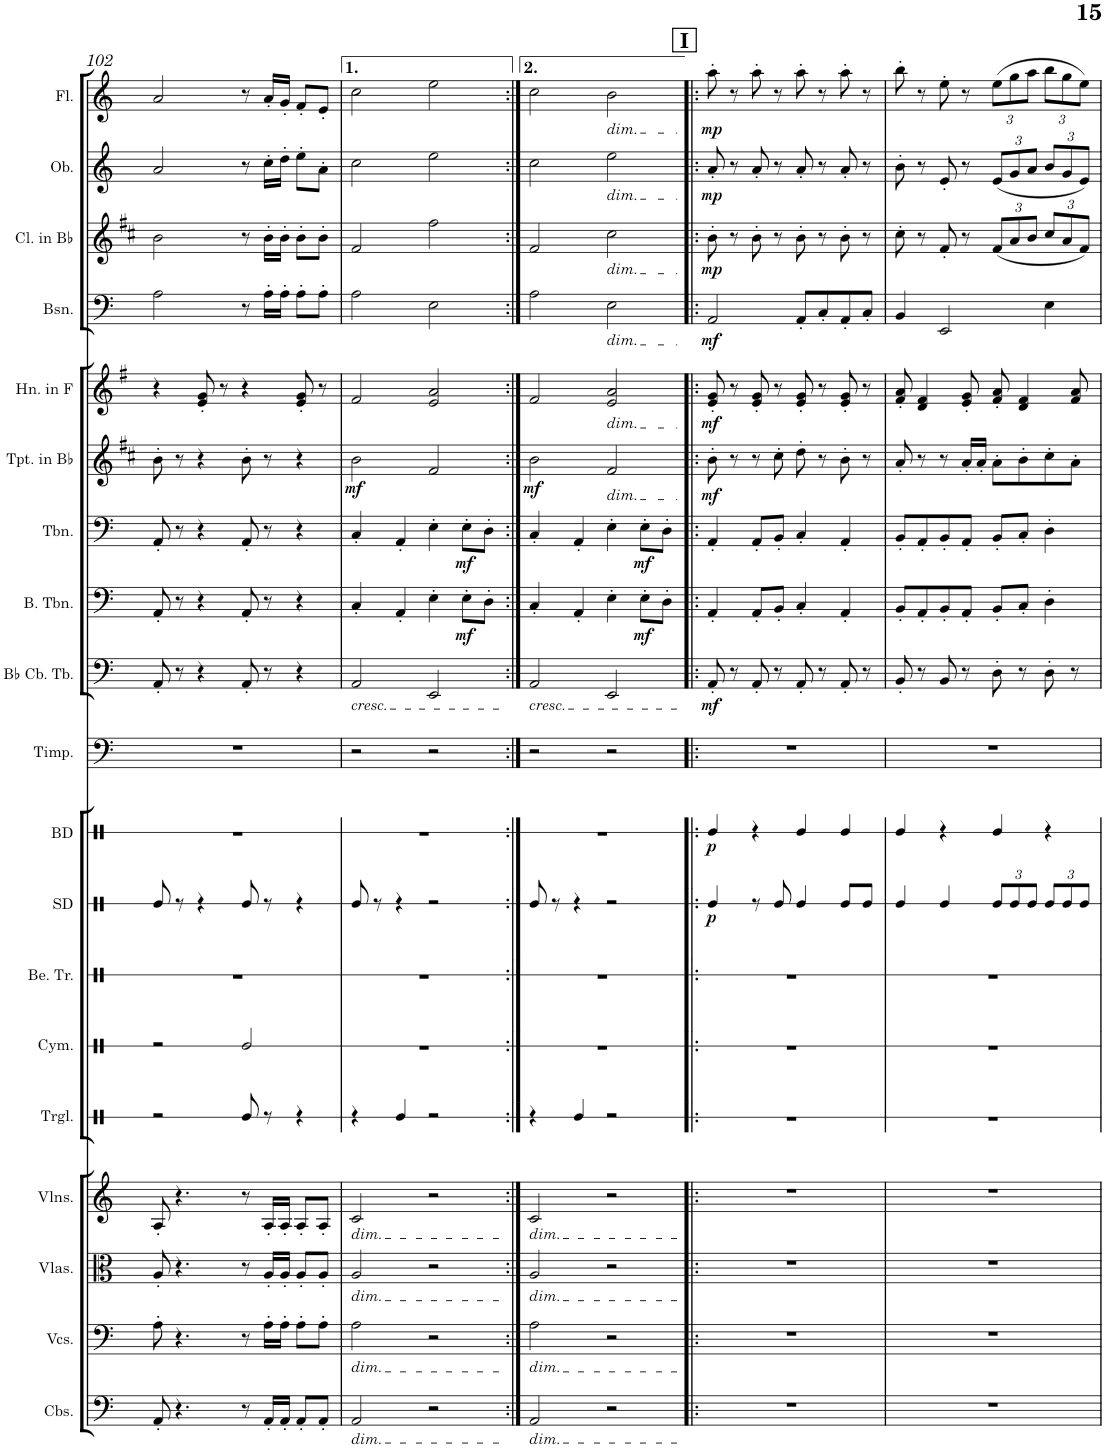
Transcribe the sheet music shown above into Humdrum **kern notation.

**kern	**kern	**kern	**kern	**kern	**kern	**kern	**kern	**dynam	**kern	**dynam	**kern	**kern	**dynam	**kern	**dynam	**kern	**dynam	**kern	**dynam	**kern	**dynam	**kern	**dynam	**kern	**dynam	**kern	**dynam	**kern	**dynam
*part19	*part18	*part17	*part16	*part15	*part14	*part13	*part12	*part12	*part11	*part11	*part10	*part9	*part9	*part8	*part8	*part7	*part7	*part6	*part6	*part5	*part5	*part4	*part4	*part3	*part3	*part2	*part2	*part1	*part1
*staff19	*staff18	*staff17	*staff16	*staff15	*staff14	*staff13	*staff12	*staff12	*staff11	*staff11	*staff10	*staff9	*staff9	*staff8	*staff8	*staff7	*staff7	*staff6	*staff6	*staff5	*staff5	*staff4	*staff4	*staff3	*staff3	*staff2	*staff2	*staff1	*staff1
*I"Contrabasses	*I"Violoncellos	*I"Violas	*I"Violins	*I"Triangle	*I"Cymbals	*I"Bell Tree	*I"Snare Drum	*	*I"Bass Drum	*	*I"Timpani	*I"Bb Contrabass Tuba	*	*I"Bass Trombone	*	*I"Trombone	*	*I"Trumpet in Bb	*	*I"Horn in F	*	*I"Bassoon	*	*I"Clarinet in Bb	*	*I"Oboe	*	*I"Flute	*
*I'Cbs.	*I'Vcs.	*I'Vlas.	*I'Vlns.	*I'Trgl.	*I'Cym.	*I'Be. Tr.	*I'SD	*	*I'BD	*	*I'Timp.	*I'Bb Cb. Tb.	*	*I'B. Tbn.	*	*I'Tbn.	*	*I'Tpt. in Bb	*	*I'Hn. in F	*	*I'Bsn.	*	*I'Cl. in Bb	*	*I'Ob.	*	*I'Fl.	*
!!LO:PB:g=z
*clefF4	*clefF4	*clefC3	*clefG2	*clefX	*clefX	*clefX	*clefX	*	*clefX	*	*clefF4	*clefF4	*	*clefF4	*	*clefF4	*	*clefG2	*	*clefG2	*	*clefF4	*	*clefG2	*	*clefG2	*	*clefG2	*
*Trd7c12	*	*	*	*	*	*	*	*	*	*	*	*	*	*	*	*	*	*Trd1c2	*	*Trd4c7	*	*	*	*Trd1c2	*	*	*	*	*
*k[]	*k[]	*k[]	*k[]	*k[]	*k[]	*k[]	*k[]	*	*k[]	*	*k[]	*k[]	*	*k[]	*	*k[]	*	*k[f#c#]	*	*k[f#]	*	*k[]	*	*k[f#c#]	*	*k[]	*	*k[]	*
*M4/4	*M4/4	*M4/4	*M4/4	*M4/4	*M4/4	*M4/4	*M4/4	*	*M4/4	*	*M4/4	*M4/4	*	*M4/4	*	*M4/4	*	*M4/4	*	*M4/4	*	*M4/4	*	*M4/4	*	*M4/4	*	*M4/4	*
=102	=102	=102	=102	=102	=102	=102	=102	=102	=102	=102	=102	=102	=102	=102	=102	=102	=102	=102	=102	=102	=102	=102	=102	=102	=102	=102	=102	=102	=102
8AA'/	8A'\	8A'/	8A'/	2r	2r	1r	8Re/	.	1r	.	1r	8AA'/	.	8AA'/	.	8AA'/	.	8b'\	.	4r	.	2A\	.	2b\	.	2a/	.	2a/	.
4.r	4.r	4.r	4.r	.	.	.	8r	.	.	.	.	8r	.	8r	.	8r	.	8r	.	.	.	.	.	.	.	.	.	.	.
.	.	.	.	.	.	.	4r	.	.	.	.	4r	.	4r	.	4r	.	4r	.	8e/' 8g/'	.	.	.	.	.	.	.	.	.
.	.	.	.	.	.	.	.	.	.	.	.	.	.	.	.	.	.	.	.	8r	.	.	.	.	.	.	.	.	.
8r	8r	8r	8r	8Re/	2Re/	.	8Re/	.	.	.	.	8AA'/	.	8AA'/	.	8AA'/	.	8b'\	.	4r	.	8r	.	8r	.	8r	.	8r	.
16AA'/LL	16A'\LL	16A'/LL	16A'/LL	8r	.	.	8r	.	.	.	.	8r	.	8r	.	8r	.	8r	.	.	.	16A'\LL	.	16b'\LL	.	16cc'\LL	.	16a'/LL	.
16AA'/JJ	16A'\JJ	16A'/JJ	16A'/JJ	.	.	.	.	.	.	.	.	.	.	.	.	.	.	.	.	.	.	16A'\JJ	.	16b'\JJ	.	16dd'\JJ	.	16g'/JJ	.
8AA'/L	8A'\L	8A'/L	8A'/L	4r	.	.	4r	.	.	.	.	4r	.	4r	.	4r	.	4r	.	8e/' 8g/'	.	8A'\L	.	8b'\L	.	8ee'\L	.	8f'/L	.
8AA'/J	8A'\J	8A'/J	8A'/J	.	.	.	.	.	.	.	.	.	.	.	.	.	.	.	.	8r	.	8A'\J	.	8b'\J	.	8a'\J	.	8e'/J	.
=103	=103	=103	=103	=103	=103	=103	=103	=103	=103	=103	=103	=103	=103	=103	=103	=103	=103	=103	=103	=103	=103	=103	=103	=103	=103	=103	=103	=103	=103
!	!	!	!	!	!	!	!	!	!	!	!	!LO:TX:b:i:t=cresc.	!	!	!	!	!	!	!	!	!	!	!	!	!	!	!	!	!
!	!	!	!LO:TX:b:i:t=dim.	!	!	!	!	!	!	!	!	!	!	!	!	!	!	!	!	!	!	!	!	!	!	!	!	!	!
!	!	!LO:TX:b:i:t=dim.	!	!	!	!	!	!	!	!	!	!	!	!	!	!	!	!	!	!	!	!	!	!	!	!	!	!	!
!	!LO:TX:b:i:t=dim.	!	!	!	!	!	!	!	!	!	!	!	!	!	!	!	!	!	!	!	!	!	!	!	!	!	!	!	!
!LO:TX:b:i:t=dim.	!	!	!	!	!	!	!	!	!	!	!	!	!	!	!	!	!	!	!	!	!	!	!	!	!	!	!	!	!
!	!	!	!	!	!	!	!	!	!	!	!	!	!	!	!	!	!	!	!LO:DY:b	!	!	!	!	!	!	!	!	!	!
2AA/	2A\	2A/	2c/	4r	1r	1r	8Re/	.	1r	.	2r	2AA/	.	4C'/	.	4C'/	.	2b\	mf	2f#/	.	2A\	.	2f#/	.	2cc\	.	2cc\	.
.	.	.	.	.	.	.	8r	.	.	.	.	.	.	.	.	.	.	.	.	.	.	.	.	.	.	.	.	.	.
.	.	.	.	4Re/	.	.	4r	.	.	.	.	.	.	4AA'/	.	4AA'/	.	.	.	.	.	.	.	.	.	.	.	.	.
2r	2r	2r	2r	2r	.	.	2r	.	.	.	2r	2EE/	.	4E'\	.	4E'\	.	2f#/	.	2e/ 2a/	.	2E\	.	2ff#\	.	2ee\	.	2ee\	.
!	!	!	!	!	!	!	!	!	!	!	!	!	!	!	!LO:DY:b	!	!LO:DY:b	!	!	!	!	!	!	!	!	!	!	!	!
.	.	.	.	.	.	.	.	.	.	.	.	.	.	8E'\L	mf	8E'\L	mf	.	.	.	.	.	.	.	.	.	.	.	.
.	.	.	.	.	.	.	.	.	.	.	.	.	.	8D'\J	.	8D'\J	.	.	.	.	.	.	.	.	.	.	.	.	.
=104:|!	=104:|!	=104:|!	=104:|!	=104:|!	=104:|!	=104:|!	=104:|!	=104:|!	=104:|!	=104:|!	=104:|!	=104:|!	=104:|!	=104:|!	=104:|!	=104:|!	=104:|!	=104:|!	=104:|!	=104:|!	=104:|!	=104:|!	=104:|!	=104:|!	=104:|!	=104:|!	=104:|!	=104:|!	=104:|!
!	!	!	!	!	!	!	!	!	!	!	!	!LO:TX:b:i:t=cresc.	!	!	!	!	!	!	!	!	!	!	!	!	!	!	!	!	!
!	!	!	!LO:TX:b:i:t=dim.	!	!	!	!	!	!	!	!	!	!	!	!	!	!	!	!	!	!	!	!	!	!	!	!	!	!
!	!	!LO:TX:b:i:t=dim.	!	!	!	!	!	!	!	!	!	!	!	!	!	!	!	!	!	!	!	!	!	!	!	!	!	!	!
!	!LO:TX:b:i:t=dim.	!	!	!	!	!	!	!	!	!	!	!	!	!	!	!	!	!	!	!	!	!	!	!	!	!	!	!	!
!LO:TX:b:i:t=dim.	!	!	!	!	!	!	!	!	!	!	!	!	!	!	!	!	!	!	!	!	!	!	!	!	!	!	!	!	!
!	!	!	!	!	!	!	!	!	!	!	!	!	!	!	!	!	!	!	!LO:DY:b	!	!	!	!	!	!	!	!	!	!
2AA/	2A\	2A/	2c/	4r	1r	1r	8Re/	.	1r	.	2r	2AA/	.	4C'/	.	4C'/	.	2b\	mf	2f#/	.	2A\	.	2f#/	.	2cc\	.	2cc\	.
.	.	.	.	.	.	.	8r	.	.	.	.	.	.	.	.	.	.	.	.	.	.	.	.	.	.	.	.	.	.
.	.	.	.	4Re/	.	.	4r	.	.	.	.	.	.	4AA'/	.	4AA'/	.	.	.	.	.	.	.	.	.	.	.	.	.
!	!	!	!	!	!	!	!	!	!	!	!	!	!	!	!	!	!	!	!	!	!	!	!	!	!	!	!	!LO:TX:b:i:t=dim.	!
!	!	!	!	!	!	!	!	!	!	!	!	!	!	!	!	!	!	!	!	!	!	!	!	!	!	!LO:TX:b:i:t=dim.	!	!	!
!	!	!	!	!	!	!	!	!	!	!	!	!	!	!	!	!	!	!	!	!	!	!	!	!LO:TX:b:i:t=dim.	!	!	!	!	!
!	!	!	!	!	!	!	!	!	!	!	!	!	!	!	!	!	!	!	!	!	!	!LO:TX:b:i:t=dim.	!	!	!	!	!	!	!
!	!	!	!	!	!	!	!	!	!	!	!	!	!	!	!	!	!	!	!	!LO:TX:b:i:t=dim.	!	!	!	!	!	!	!	!	!
!	!	!	!	!	!	!	!	!	!	!	!	!	!	!	!	!	!	!LO:TX:b:i:t=dim.	!	!	!	!	!	!	!	!	!	!	!
2r	2r	2r	2r	2r	.	.	2r	.	.	.	2r	2EE/	.	4E'\	.	4E'\	.	2f#/	.	2e/ 2a/	.	2E\	.	2cc#\	.	2ee\	.	2b\	.
!	!	!	!	!	!	!	!	!	!	!	!	!	!	!	!LO:DY:b	!	!LO:DY:b	!	!	!	!	!	!	!	!	!	!	!	!
.	.	.	.	.	.	.	.	.	.	.	.	.	.	8E'\L	mf	8E'\L	mf	.	.	.	.	.	.	.	.	.	.	.	.
.	.	.	.	.	.	.	.	.	.	.	.	.	.	8D'\J	.	8D'\J	.	.	.	.	.	.	.	.	.	.	.	.	.
!!LO:REH:place=s1:a:B:cj:fs=14:t=I
=105!|:	=105!|:	=105!|:	=105!|:	=105!|:	=105!|:	=105!|:	=105!|:	=105!|:	=105!|:	=105!|:	=105!|:	=105!|:	=105!|:	=105!|:	=105!|:	=105!|:	=105!|:	=105!|:	=105!|:	=105!|:	=105!|:	=105!|:	=105!|:	=105!|:	=105!|:	=105!|:	=105!|:	=105!|:	=105!|:
!	!	!	!	!	!	!	!	!LO:DY:b	!	!LO:DY:b	!	!	!LO:DY:b	!	!	!	!	!	!LO:DY:b	!	!LO:DY:b	!	!LO:DY:b	!	!LO:DY:b	!	!LO:DY:b	!	!LO:DY:b
1r	1r	1r	1r	1r	1r	1r	4Re/	p	4Re/	p	1r	8AA'/	mf	4AA'/	.	4AA'/	.	8b'\	mf	8e/' 8g/'	mf	2AA/	mf	8b'\	mp	8a'/	mp	8aa'\	mp
.	.	.	.	.	.	.	.	.	.	.	.	8r	.	.	.	.	.	8r	.	8r	.	.	.	8r	.	8r	.	8r	.
.	.	.	.	.	.	.	8r	.	4r	.	.	8AA'/	.	8AA'/L	.	8AA'/L	.	8r	.	8e/' 8g/'	.	.	.	8b'\	.	8a'/	.	8aa'\	.
.	.	.	.	.	.	.	8Re/	.	.	.	.	8r	.	8BB'/J	.	8BB'/J	.	8cc#'\	.	8r	.	.	.	8r	.	8r	.	8r	.
.	.	.	.	.	.	.	4Re/	.	4Re/	.	.	8AA'/	.	4C'/	.	4C'/	.	8dd'\	.	8e/' 8g/'	.	8AA'/L	.	8b'\	.	8a'/	.	8aa'\	.
.	.	.	.	.	.	.	.	.	.	.	.	8r	.	.	.	.	.	8r	.	8r	.	8C'/	.	8r	.	8r	.	8r	.
.	.	.	.	.	.	.	8Re/L	.	4Re/	.	.	8AA'/	.	4AA'/	.	4AA'/	.	8b'\	.	8e/' 8g/'	.	8AA'/	.	8b'\	.	8a'/	.	8aa'\	.
.	.	.	.	.	.	.	8Re/J	.	.	.	.	8r	.	.	.	.	.	8r	.	8r	.	8C'/J	.	8r	.	8r	.	8r	.
=106	=106	=106	=106	=106	=106	=106	=106	=106	=106	=106	=106	=106	=106	=106	=106	=106	=106	=106	=106	=106	=106	=106	=106	=106	=106	=106	=106	=106	=106
1r	1r	1r	1r	1r	1r	1r	4Re/	.	4Re/	.	1r	8BB'/	.	8BB'/L	.	8BB'/L	.	8a'/	.	8f#/' 8a/'	.	4BB/	.	8cc#'\	.	8b'\	.	8bb'\	.
.	.	.	.	.	.	.	.	.	.	.	.	8r	.	8AA'/	.	8AA'/	.	8r	.	4d/ 4f#/	.	.	.	8r	.	8r	.	8r	.
.	.	.	.	.	.	.	4Re/	.	4r	.	.	8BB/	.	8BB'/	.	8BB'/	.	8r	.	.	.	2EE/	.	8f#'/	.	8e'/	.	8ee'\	.
.	.	.	.	.	.	.	.	.	.	.	.	8r	.	8AA'/J	.	8AA'/J	.	16a'/LL	.	8e/' 8g/'	.	.	.	8r	.	8r	.	8r	.
.	.	.	.	.	.	.	.	.	.	.	.	.	.	.	.	.	.	16a'/JJ	.	.	.	.	.	.	.	.	.	.	.
*	*	*	*	*	*	*	*Xbrackettup	*	*	*	*	*	*	*	*	*	*	*	*	*	*	*	*	*Xbrackettup	*	*Xbrackettup	*	*Xbrackettup	*
.	.	.	.	.	.	.	12Re/L	.	4Re/	.	.	8D'\	.	8BB'/L	.	8BB'/L	.	8a'\L	.	8f#/' 8a/'	.	.	.	(12f#/L	.	(12e/L	.	(12ee\L	.
.	.	.	.	.	.	.	12Re/	.	.	.	.	.	.	.	.	.	.	.	.	.	.	.	.	12a/	.	12g/	.	12gg\	.
.	.	.	.	.	.	.	.	.	.	.	.	8r	.	8C'/J	.	8C'/J	.	8b'\	.	4d/ 4f#/	.	.	.	.	.	.	.	.	.
.	.	.	.	.	.	.	12Re/J	.	.	.	.	.	.	.	.	.	.	.	.	.	.	.	.	12b/J	.	12a/J	.	12aa\J	.
.	.	.	.	.	.	.	12Re/L	.	4r	.	.	8D'\	.	4D'\	.	4D'\	.	8cc#'\	.	.	.	4E\	.	12cc#/L	.	12b/L	.	12bb\L	.
.	.	.	.	.	.	.	12Re/	.	.	.	.	.	.	.	.	.	.	.	.	.	.	.	.	12a/	.	12g/	.	12gg\	.
.	.	.	.	.	.	.	.	.	.	.	.	8r	.	.	.	.	.	8a'\J	.	8f#/ 8a/	.	.	.	.	.	.	.	.	.
.	.	.	.	.	.	.	12Re/J	.	.	.	.	.	.	.	.	.	.	.	.	.	.	.	.	12f#/J)	.	12e/J)	.	12ee\J)	.
=	=	=	=	=	=	=	=	=	=	=	=	=	=	=	=	=	=	=	=	=	=	=	=	=	=	=	=	=	=
*-	*-	*-	*-	*-	*-	*-	*-	*-	*-	*-	*-	*-	*-	*-	*-	*-	*-	*-	*-	*-	*-	*-	*-	*-	*-	*-	*-	*-	*-
